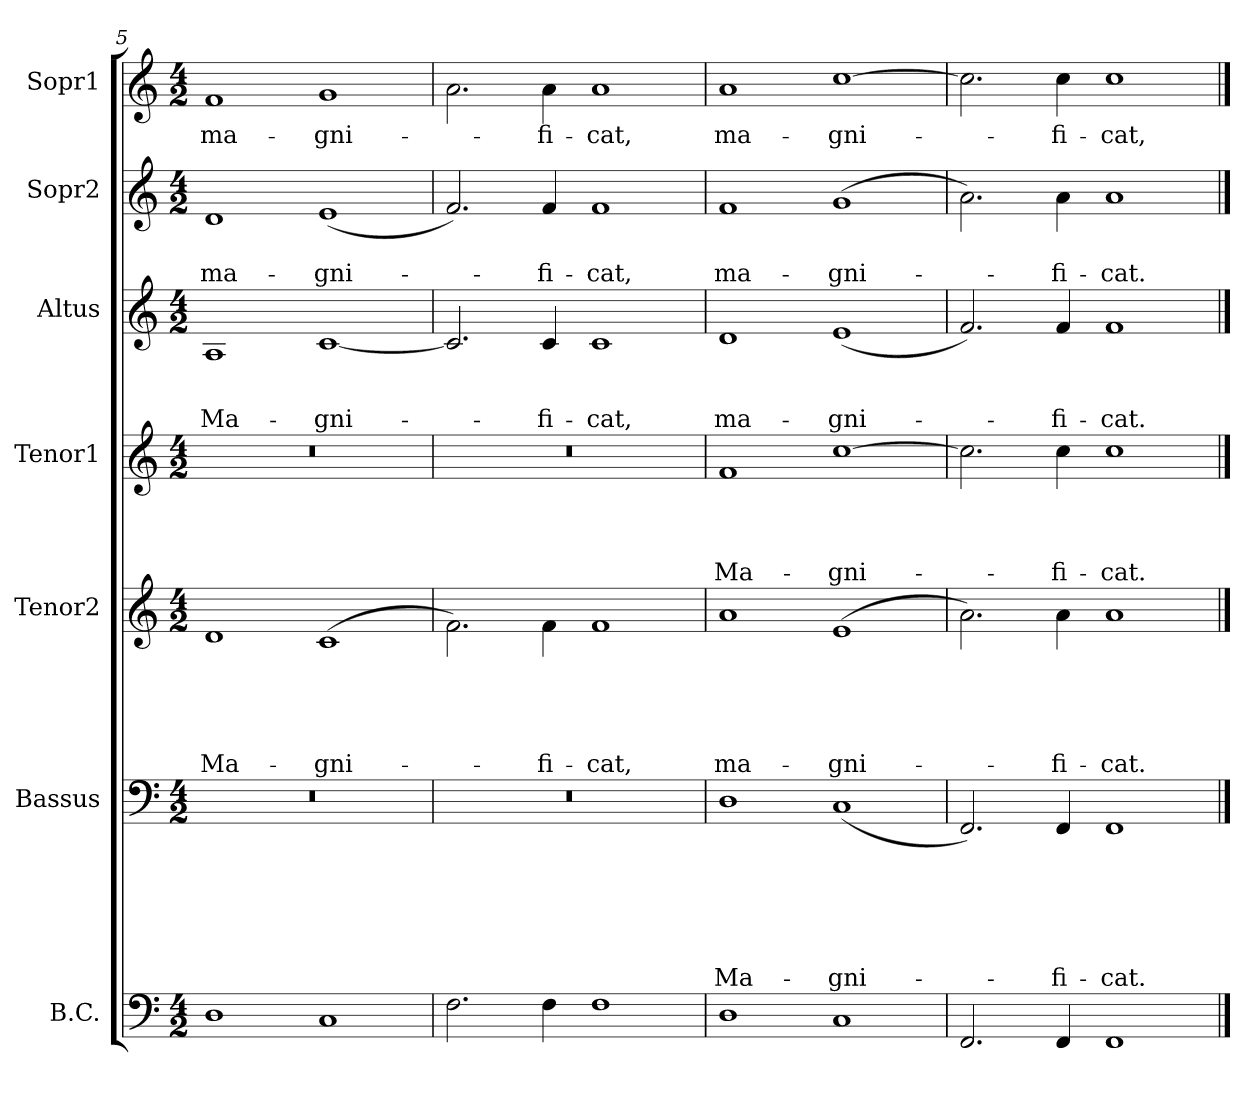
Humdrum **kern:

**kern	**kern	**text	**text	**text	**text	**text	**text	**kern	**text	**text	**text	**text	**text	**kern	**text	**text	**text	**text	**kern	**text	**text	**text	**kern	**text	**text	**kern	**text
*part7	*part6	*part6	*part6	*part6	*part6	*part6	*part6	*part5	*part5	*part5	*part5	*part5	*part5	*part4	*part4	*part4	*part4	*part4	*part3	*part3	*part3	*part3	*part2	*part2	*part2	*part1	*part1
*staff7	*staff6	*staff6	*staff6	*staff6	*staff6	*staff6	*staff6	*staff5	*staff5	*staff5	*staff5	*staff5	*staff5	*staff4	*staff4	*staff4	*staff4	*staff4	*staff3	*staff3	*staff3	*staff3	*staff2	*staff2	*staff2	*staff1	*staff1
*I"B.C.	*I"Bassus	*	*	*	*	*	*	*I"Tenor2	*	*	*	*	*	*I"Tenor1	*	*	*	*	*I"Altus	*	*	*	*I"Sopr2	*	*	*I"Sopr1	*
*clefF4	*clefF4	*	*	*	*	*	*	*clefG2	*	*	*	*	*	*clefG2	*	*	*	*	*clefG2	*	*	*	*clefG2	*	*	*clefG2	*
*	*	*	*	*	*	*	*	*ITrd7c12	*	*	*	*	*	*ITrd7c12	*	*	*	*	*	*	*	*	*	*	*	*	*
*k[]	*k[]	*	*	*	*	*	*	*k[]	*	*	*	*	*	*k[]	*	*	*	*	*k[]	*	*	*	*k[]	*	*	*k[]	*
*M4/2	*M4/2	*	*	*	*	*	*	*M4/2	*	*	*	*	*	*M4/2	*	*	*	*	*M4/2	*	*	*	*M4/2	*	*	*M4/2	*
*MM152	*MM152	*	*	*	*	*	*	*MM152	*	*	*	*	*	*MM152	*	*	*	*	*MM152	*	*	*	*MM152	*	*	*MM152	*
=5	=5	=5	=5	=5	=5	=5	=5	=5	=5	=5	=5	=5	=5	=5	=5	=5	=5	=5	=5	=5	=5	=5	=5	=5	=5	=5	=5
1D	0r	.	.	.	.	.	.	1D	.	.	.	.	Ma-	0r	.	.	.	.	1A	.	.	Ma-	1d	.	ma-	1f	ma-
1C	.	.	.	.	.	.	.	(1C	.	.	.	.	-gni-	.	.	.	.	.	[1c	.	.	-gni-	(1e	.	-gni-	1g	-gni-
=6	=6	=6	=6	=6	=6	=6	=6	=6	=6	=6	=6	=6	=6	=6	=6	=6	=6	=6	=6	=6	=6	=6	=6	=6	=6	=6	=6
2.F\	0r	.	.	.	.	.	.	2.F\)	.	.	.	.	.	0r	.	.	.	.	2.c/]	.	.	.	2.f/)	.	.	2.a\	.
4F\	.	.	.	.	.	.	.	4F\	.	.	.	.	-fi-	.	.	.	.	.	4c/	.	.	-fi-	4f/	.	-fi-	4a\	-fi-
1F	.	.	.	.	.	.	.	1F	.	.	.	.	-cat,	.	.	.	.	.	1c	.	.	-cat,	1f	.	-cat,	1a	-cat,
=7	=7	=7	=7	=7	=7	=7	=7	=7	=7	=7	=7	=7	=7	=7	=7	=7	=7	=7	=7	=7	=7	=7	=7	=7	=7	=7	=7
*	*	*	*	*	*	*	*	*	*	*	*	*	*	*	*	*	*	*	*	*	*	*	*	*	*	*MM144	*
1D	1D	.	.	.	.	.	Ma-	1A	.	.	.	.	ma-	1F	.	.	.	Ma-	1d	.	.	ma-	1f	.	ma-	1a	ma-
1C	(>1C	.	.	.	.	.	-gni-	(1E	.	.	.	.	-gni-	[1c	.	.	.	-gni-	(1e	.	.	-gni-	(>1g	.	-gni-	[1cc	-gni-
=8	=8	=8	=8	=8	=8	=8	=8	=8	=8	=8	=8	=8	=8	=8	=8	=8	=8	=8	=8	=8	=8	=8	=8	=8	=8	=8	=8
2.FF/	2.FF/)	.	.	.	.	.	.	2.A\)	.	.	.	.	.	2.c\]	.	.	.	.	2.f/)	.	.	.	2.a\)	.	.	2.cc\]	.
4FF/	4FF/	.	.	.	.	.	-fi-	4A\	.	.	.	.	-fi-	4c\	.	.	.	-fi-	4f/	.	.	-fi-	4a\	.	-fi-	4cc\	-fi-
1FF	1FF	.	.	.	.	.	-cat.	1A	.	.	.	.	-cat.	1c	.	.	.	-cat.	1f	.	.	-cat.	1a	.	-cat.	1cc	-cat,
==	==	==	==	==	==	==	==	==	==	==	==	==	==	==	==	==	==	==	==	==	==	==	==	==	==	==	==
*-	*-	*-	*-	*-	*-	*-	*-	*-	*-	*-	*-	*-	*-	*-	*-	*-	*-	*-	*-	*-	*-	*-	*-	*-	*-	*-	*-
